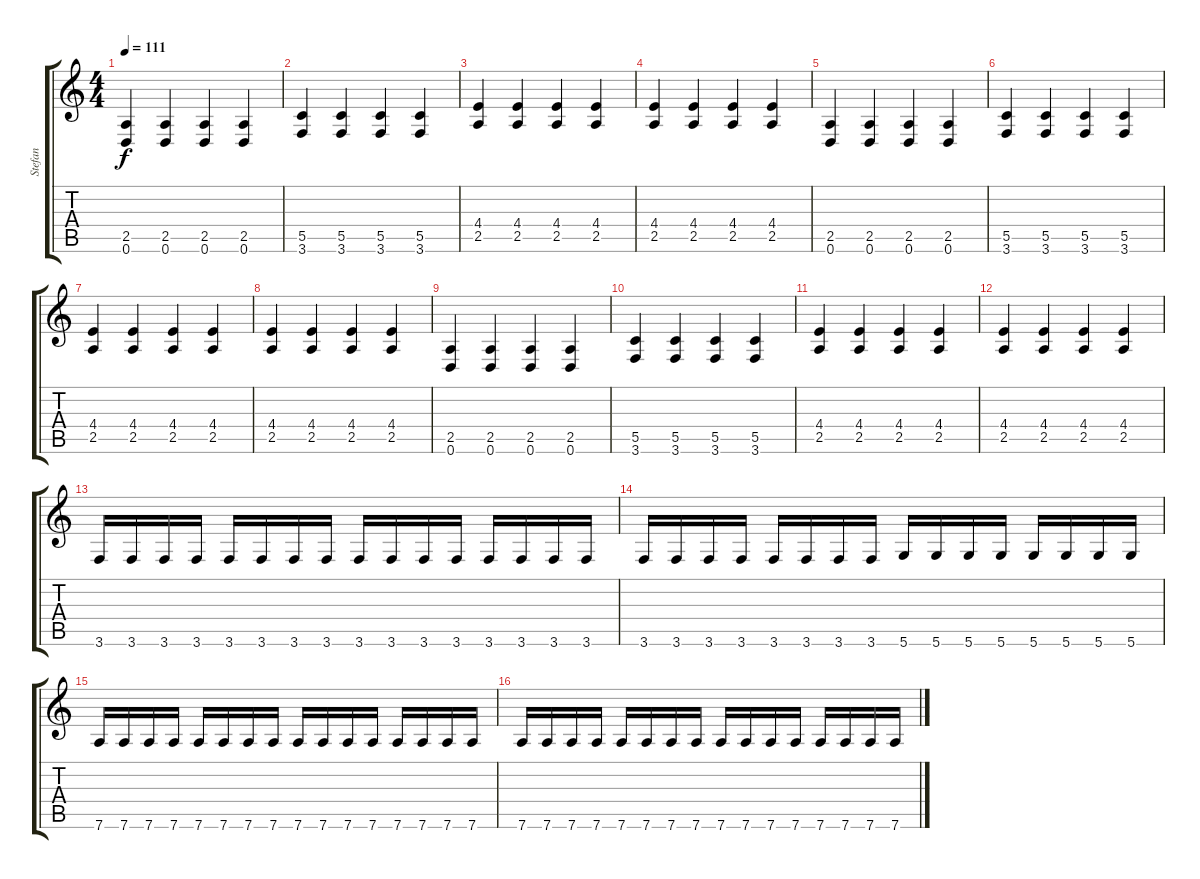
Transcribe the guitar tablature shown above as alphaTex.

\track ("Stefan" "Stefan") {instrument overdrivenguitar}
\staff {score tabs}
\tuning (D4 A3 F3 C3 G2 D2) {hide}
\ts (4 4)
\tempo 111
\clef g2
\ks c
(2.5 0.6).4{dy f} (2.5 0.6).4 (2.5 0.6).4 (2.5 0.6).4 |
(5.5 3.6).4 (5.5 3.6).4 (5.5 3.6).4 (5.5 3.6).4 |
(4.4 2.5).4 (4.4 2.5).4 (4.4 2.5).4 (4.4 2.5).4 |
(4.4 2.5).4 (4.4 2.5).4 (4.4 2.5).4 (4.4 2.5).4 |
(2.5 0.6).4 (2.5 0.6).4 (2.5 0.6).4 (2.5 0.6).4 |
(5.5 3.6).4 (5.5 3.6).4 (5.5 3.6).4 (5.5 3.6).4 |
(4.4 2.5).4 (4.4 2.5).4 (4.4 2.5).4 (4.4 2.5).4 |
(4.4 2.5).4 (4.4 2.5).4 (4.4 2.5).4 (4.4 2.5).4 |
(2.5 0.6).4 (2.5 0.6).4 (2.5 0.6).4 (2.5 0.6).4 |
(5.5 3.6).4 (5.5 3.6).4 (5.5 3.6).4 (5.5 3.6).4 |
(4.4 2.5).4 (4.4 2.5).4 (4.4 2.5).4 (4.4 2.5).4 |
(4.4 2.5).4 (4.4 2.5).4 (4.4 2.5).4 (4.4 2.5).4 |
3.6.16 3.6.16 3.6.16 3.6.16 3.6.16 3.6.16 3.6.16 3.6.16 3.6.16 3.6.16 3.6.16 3.6.16 3.6.16 3.6.16 3.6.16 3.6.16 |
3.6.16 3.6.16 3.6.16 3.6.16 3.6.16 3.6.16 3.6.16 3.6.16 5.6.16 5.6.16 5.6.16 5.6.16 5.6.16 5.6.16 5.6.16 5.6.16 |
7.6.16 7.6.16 7.6.16 7.6.16 7.6.16 7.6.16 7.6.16 7.6.16 7.6.16 7.6.16 7.6.16 7.6.16 7.6.16 7.6.16 7.6.16 7.6.16 |
7.6.16 7.6.16 7.6.16 7.6.16 7.6.16 7.6.16 7.6.16 7.6.16 7.6.16 7.6.16 7.6.16 7.6.16 7.6.16 7.6.16 7.6.16 7.6.16
